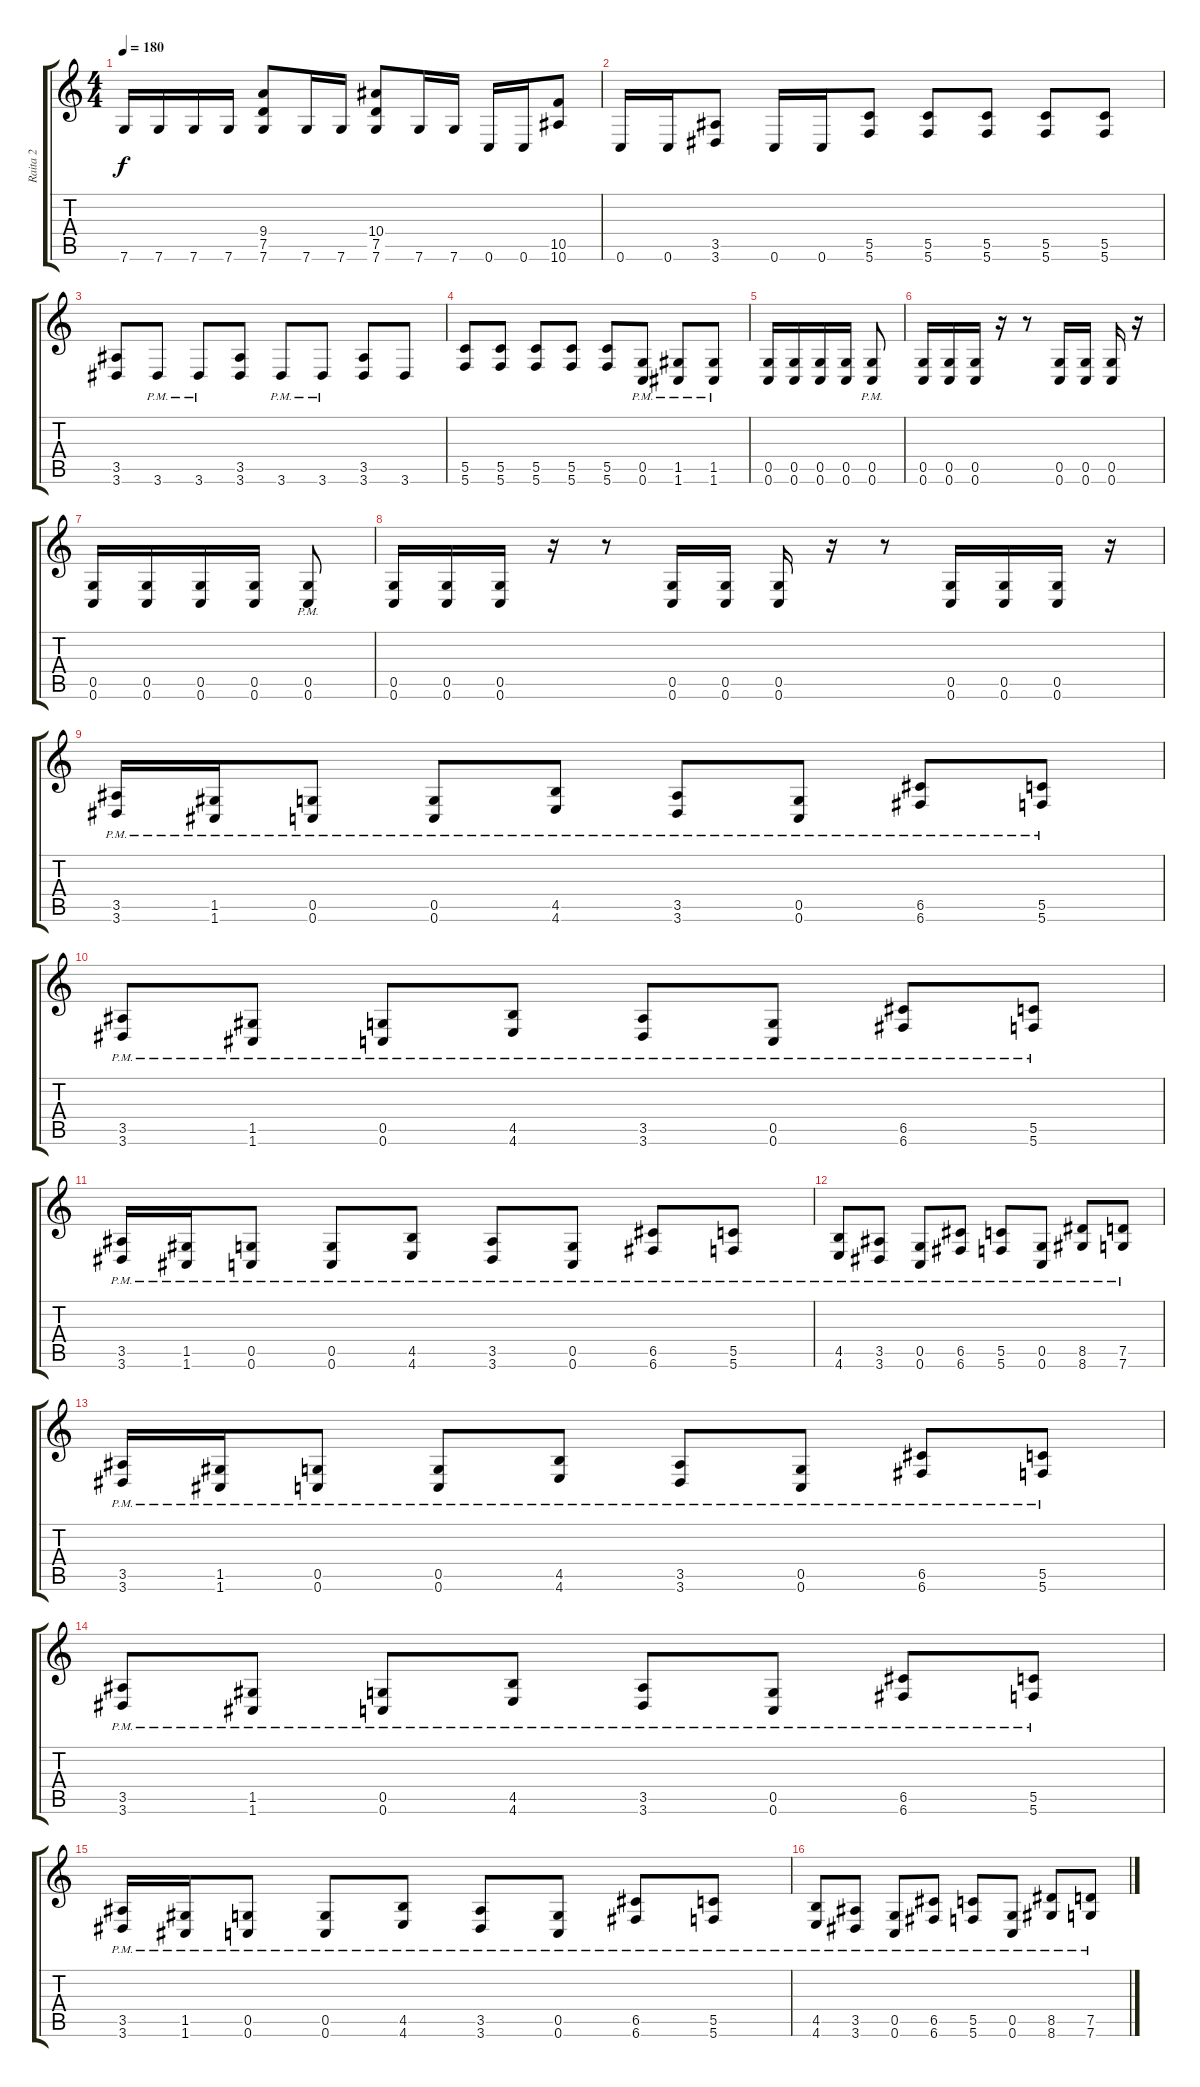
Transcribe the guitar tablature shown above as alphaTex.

\track ("Raita 2" "Raita 2") {instrument distortionguitar}
\staff {score tabs}
\tuning (D4 A3 F3 C3 G2 C2) {hide}
\ts (4 4)
\tempo 180
\clef g2
\ks c
7.6.16{dy f} 7.6.16 7.6.16 7.6.16 (9.4 7.5 7.6).8 7.6.16 7.6.16 (10.4 7.5 7.6).8 7.6.16 7.6.16 0.6.16 0.6.16 (10.5 10.6).8 |
0.6.16 0.6.16 (3.5 3.6).8 0.6.16 0.6.16 (5.5 5.6).8 (5.5 5.6).8 (5.5 5.6).8 (5.5 5.6).8 (5.5 5.6).8 |
(3.5 3.6).8 3.6{pm}.8 3.6{pm}.8 (3.5 3.6).8 3.6{pm}.8 3.6{pm}.8 (3.5 3.6).8 3.6.8 |
(5.5 5.6).8 (5.5 5.6).8 (5.5 5.6).8 (5.5 5.6).8 (5.5 5.6).8 (0.5{pm} 0.6{pm}).8 (1.5{pm} 1.6{pm}).8 (1.5{pm} 1.6{pm}).8 |
(0.5 0.6).16 (0.5 0.6).16 (0.5 0.6).16 (0.5 0.6).16 (0.5{pm} 0.6{pm}).8 |
(0.5 0.6).16 (0.5 0.6).16 (0.5 0.6).16 r.16 r.8 (0.5 0.6).16 (0.5 0.6).16 (0.5 0.6).16 r.16 |
(0.5 0.6).16 (0.5 0.6).16 (0.5 0.6).16 (0.5 0.6).16 (0.5{pm} 0.6{pm}).8 |
(0.5 0.6).16 (0.5 0.6).16 (0.5 0.6).16 r.16 r.8 (0.5 0.6).16 (0.5 0.6).16 (0.5 0.6).16 r.16 r.8 (0.5 0.6).16 (0.5 0.6).16 (0.5 0.6).16 r.16 |
(3.5{pm} 3.6{pm}).16 (1.5{pm} 1.6{pm}).16 (0.5{pm} 0.6{pm}).8 (0.5{pm} 0.6{pm}).8 (4.5{pm} 4.6{pm}).8 (3.5{pm} 3.6{pm}).8 (0.5{pm} 0.6{pm}).8 (6.5{pm} 6.6{pm}).8 (5.5{pm} 5.6{pm}).8 |
(3.5{pm} 3.6{pm}).8 (1.5{pm} 1.6{pm}).8 (0.5{pm} 0.6{pm}).8 (4.5{pm} 4.6{pm}).8 (3.5{pm} 3.6{pm}).8 (0.5{pm} 0.6{pm}).8 (6.5{pm} 6.6{pm}).8 (5.5{pm} 5.6{pm}).8 |
(3.5{pm} 3.6{pm}).16 (1.5{pm} 1.6{pm}).16 (0.5{pm} 0.6{pm}).8 (0.5{pm} 0.6{pm}).8 (4.5{pm} 4.6{pm}).8 (3.5{pm} 3.6{pm}).8 (0.5{pm} 0.6{pm}).8 (6.5{pm} 6.6{pm}).8 (5.5{pm} 5.6{pm}).8 |
(4.5{pm} 4.6{pm}).8 (3.5{pm} 3.6{pm}).8 (0.5{pm} 0.6{pm}).8 (6.5{pm} 6.6{pm}).8 (5.5{pm} 5.6{pm}).8 (0.5{pm} 0.6{pm}).8 (8.5{pm} 8.6{pm}).8 (7.5{pm} 7.6{pm}).8 |
(3.5{pm} 3.6{pm}).16 (1.5{pm} 1.6{pm}).16 (0.5{pm} 0.6{pm}).8 (0.5{pm} 0.6{pm}).8 (4.5{pm} 4.6{pm}).8 (3.5{pm} 3.6{pm}).8 (0.5{pm} 0.6{pm}).8 (6.5{pm} 6.6{pm}).8 (5.5{pm} 5.6{pm}).8 |
(3.5{pm} 3.6{pm}).8 (1.5{pm} 1.6{pm}).8 (0.5{pm} 0.6{pm}).8 (4.5{pm} 4.6{pm}).8 (3.5{pm} 3.6{pm}).8 (0.5{pm} 0.6{pm}).8 (6.5{pm} 6.6{pm}).8 (5.5{pm} 5.6{pm}).8 |
(3.5{pm} 3.6{pm}).16 (1.5{pm} 1.6{pm}).16 (0.5{pm} 0.6{pm}).8 (0.5{pm} 0.6{pm}).8 (4.5{pm} 4.6{pm}).8 (3.5{pm} 3.6{pm}).8 (0.5{pm} 0.6{pm}).8 (6.5{pm} 6.6{pm}).8 (5.5{pm} 5.6{pm}).8 |
(4.5{pm} 4.6{pm}).8 (3.5{pm} 3.6{pm}).8 (0.5{pm} 0.6{pm}).8 (6.5{pm} 6.6{pm}).8 (5.5{pm} 5.6{pm}).8 (0.5{pm} 0.6{pm}).8 (8.5{pm} 8.6{pm}).8 (7.5{pm} 7.6{pm}).8
